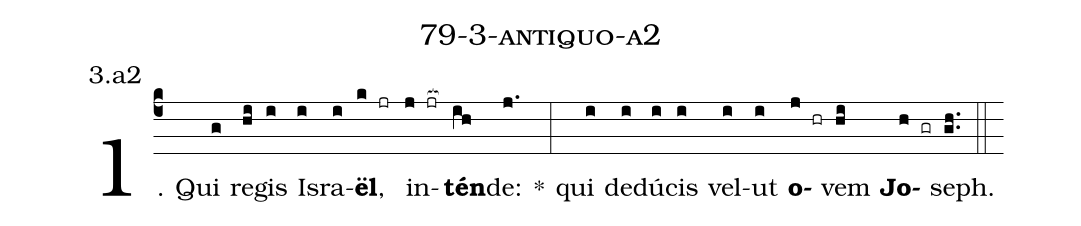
name: 79-3-antiquo-a2;
annotation: 3.a2;
%%
(c4)1. Qui(g) re(hi)gis(i) Is(i)ra(i)<b>ël</b>,(k jr) in(j jr[ocb:1{])<b>tén</b>(ih[ocb:0}])de:(j.) *(:) qui(i) de(i)dú(i)cis(i) vel(i)ut(i) <b>o</b>(j hr)vem(hi) <b>Jo</b>(h gr)seph.(gh..) (::)
